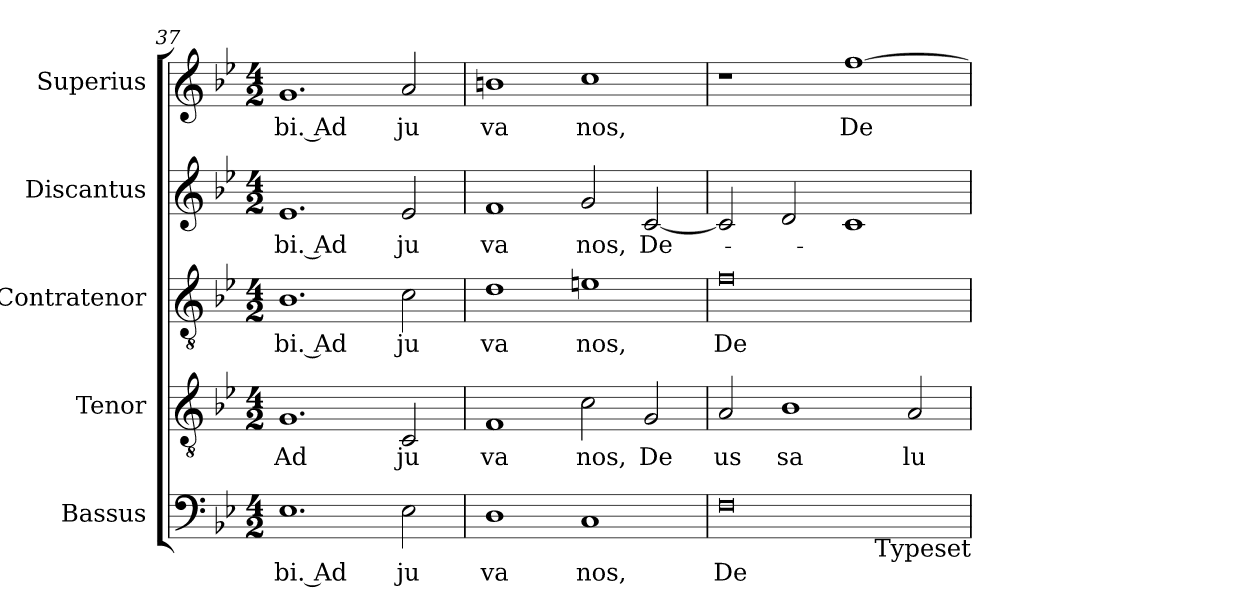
**kern	**text	**kern	**text	**kern	**text	**kern	**text	**kern	**text
*part5	*part5	*part4	*part4	*part3	*part3	*part2	*part2	*part1	*part1
*staff5	*staff5	*staff4	*staff4	*staff3	*staff3	*staff2	*staff2	*staff1	*staff1
*I"Bassus	*	*I"Tenor	*	*I"Contratenor	*	*I"Discantus	*	*I"Superius	*
*clefF4	*	*clefGv2	*	*clefGv2	*	*clefG2	*	*clefG2	*
*k[b-e-]	*	*k[b-e-]	*	*k[b-e-]	*	*k[b-e-]	*	*k[b-e-]	*
*B-:	*	*B-:	*	*B-:	*	*B-:	*	*B-:	*
*M4/2	*	*M4/2	*	*M4/2	*	*M4/2	*	*M4/2	*
=37	=37	=37	=37	=37	=37	=37	=37	=37	=37
!	!LO:LY:b:rj	!	!LO:LY:b:cj	!	!LO:LY:b:rj	!	!LO:LY:b:rj	!	!LO:LY:b:rj
1.E-	bi. Ad	1.G	Ad	1.B-	bi. Ad	1.e-	bi. Ad	1.g	bi. Ad
!	!LO:LY:b:cj	!	!LO:LY:b:cj	!	!LO:LY:b:cj	!	!LO:LY:b:cj	!	!LO:LY:b:cj
2E-\	ju	2C/	ju	2c\	ju	2e-/	ju	2a/	ju
!!LO:LB:g=z
=38	=38	=38	=38	=38	=38	=38	=38	=38	=38
!	!LO:LY:b:cj	!	!LO:LY:b:cj	!	!LO:LY:b:cj	!	!LO:LY:b:cj	!	!LO:LY:b:cj
1D	va	1F	va	1d	va	1f	va	1bn	va
!	!LO:LY:b:cj	!	!LO:LY:b:cj	!	!LO:LY:b:cj	!	!LO:LY:b:cj	!	!LO:LY:b:cj
1C	nos,	2c\	nos,	1en	nos,	2g/	nos,	1cc	nos,
!	!	!	!LO:LY:b:cj	!	!	!	!LO:LY:b	!	!
.	.	2G/	De	.	.	[<2c/	De-	.	.
=39	=39	=39	=39	=39	=39	=39	=39	=39	=39
!	!LO:LY:b:cj	!	!LO:LY:b:cj	!	!LO:LY:b:cj	!	!	!	!
0F	De-	2A/	us	0f	De-	2c/]	.	1r	.
!	!	!	!LO:LY:b:cj	!	!	!	!	!	!
.	.	1B-	sa	.	.	2d/	.	.	.
!	!	!	!	!	!	!	!	!	!LO:LY:b:cj
.	.	.	.	.	.	1c	.	[>1ff	De
!	!	!	!LO:LY:b:cj	!	!	!	!	!	!
.	.	2A/	lu	.	.	.	.	.	.
!LO:TX:b:t=Typeset	!	!	!	!	!	!	!	!	!
=	=	=	=	=	=	=	=	=	=
*-	*-	*-	*-	*-	*-	*-	*-	*-	*-
